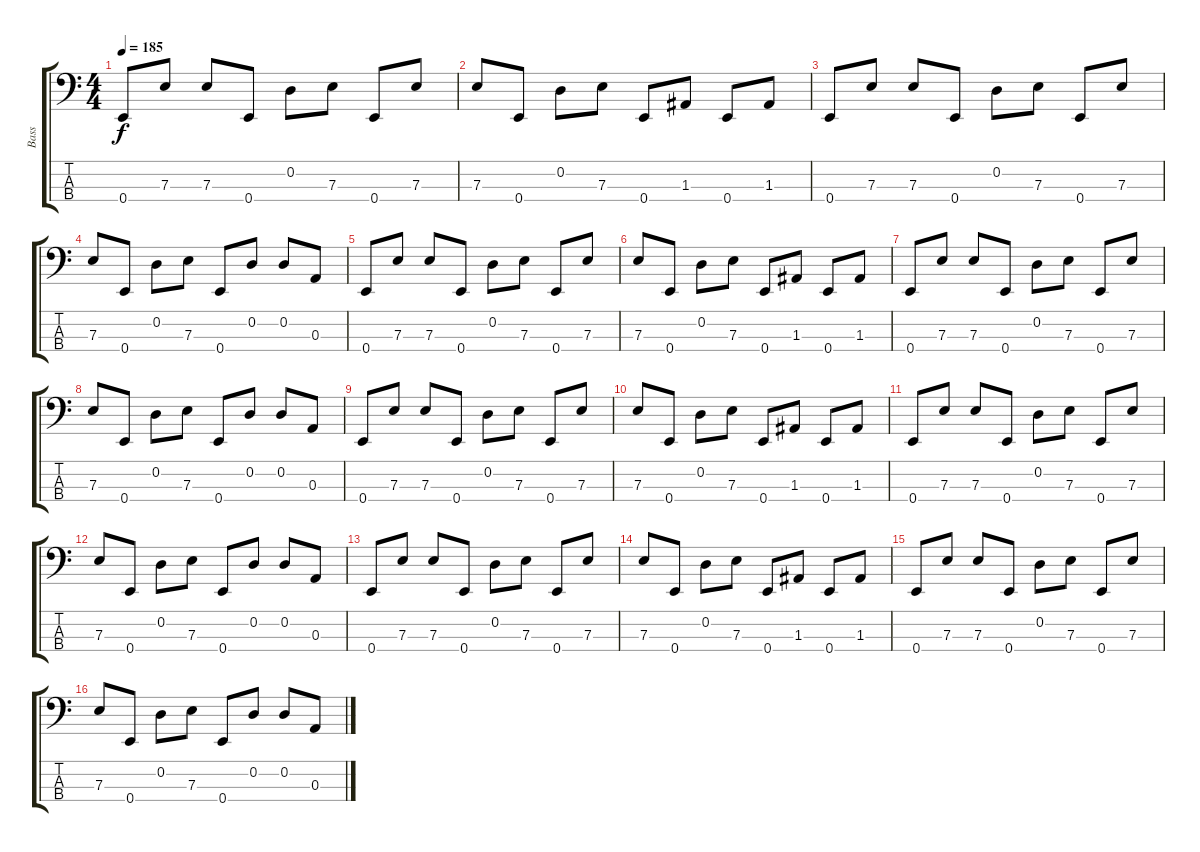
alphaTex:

\track ("Bass" "Bass") {instrument electricbasspick}
\staff {score tabs}
\tuning (G2 D2 A1 E1) {hide}
\ts (4 4)
\tempo 185
\clef f4
\ks c
0.4.8{dy f} 7.3.8 7.3.8 0.4.8 0.2.8 7.3.8 0.4.8 7.3.8 |
7.3.8 0.4.8 0.2.8 7.3.8 0.4.8 1.3.8 0.4.8 1.3.8 |
0.4.8 7.3.8 7.3.8 0.4.8 0.2.8 7.3.8 0.4.8 7.3.8 |
7.3.8 0.4.8 0.2.8 7.3.8 0.4.8 0.2.8 0.2.8 0.3.8 |
0.4.8 7.3.8 7.3.8 0.4.8 0.2.8 7.3.8 0.4.8 7.3.8 |
7.3.8 0.4.8 0.2.8 7.3.8 0.4.8 1.3.8 0.4.8 1.3.8 |
0.4.8 7.3.8 7.3.8 0.4.8 0.2.8 7.3.8 0.4.8 7.3.8 |
7.3.8 0.4.8 0.2.8 7.3.8 0.4.8 0.2.8 0.2.8 0.3.8 |
0.4.8 7.3.8 7.3.8 0.4.8 0.2.8 7.3.8 0.4.8 7.3.8 |
7.3.8 0.4.8 0.2.8 7.3.8 0.4.8 1.3.8 0.4.8 1.3.8 |
0.4.8 7.3.8 7.3.8 0.4.8 0.2.8 7.3.8 0.4.8 7.3.8 |
7.3.8 0.4.8 0.2.8 7.3.8 0.4.8 0.2.8 0.2.8 0.3.8 |
0.4.8 7.3.8 7.3.8 0.4.8 0.2.8 7.3.8 0.4.8 7.3.8 |
7.3.8 0.4.8 0.2.8 7.3.8 0.4.8 1.3.8 0.4.8 1.3.8 |
0.4.8 7.3.8 7.3.8 0.4.8 0.2.8 7.3.8 0.4.8 7.3.8 |
7.3.8 0.4.8 0.2.8 7.3.8 0.4.8 0.2.8 0.2.8 0.3.8
